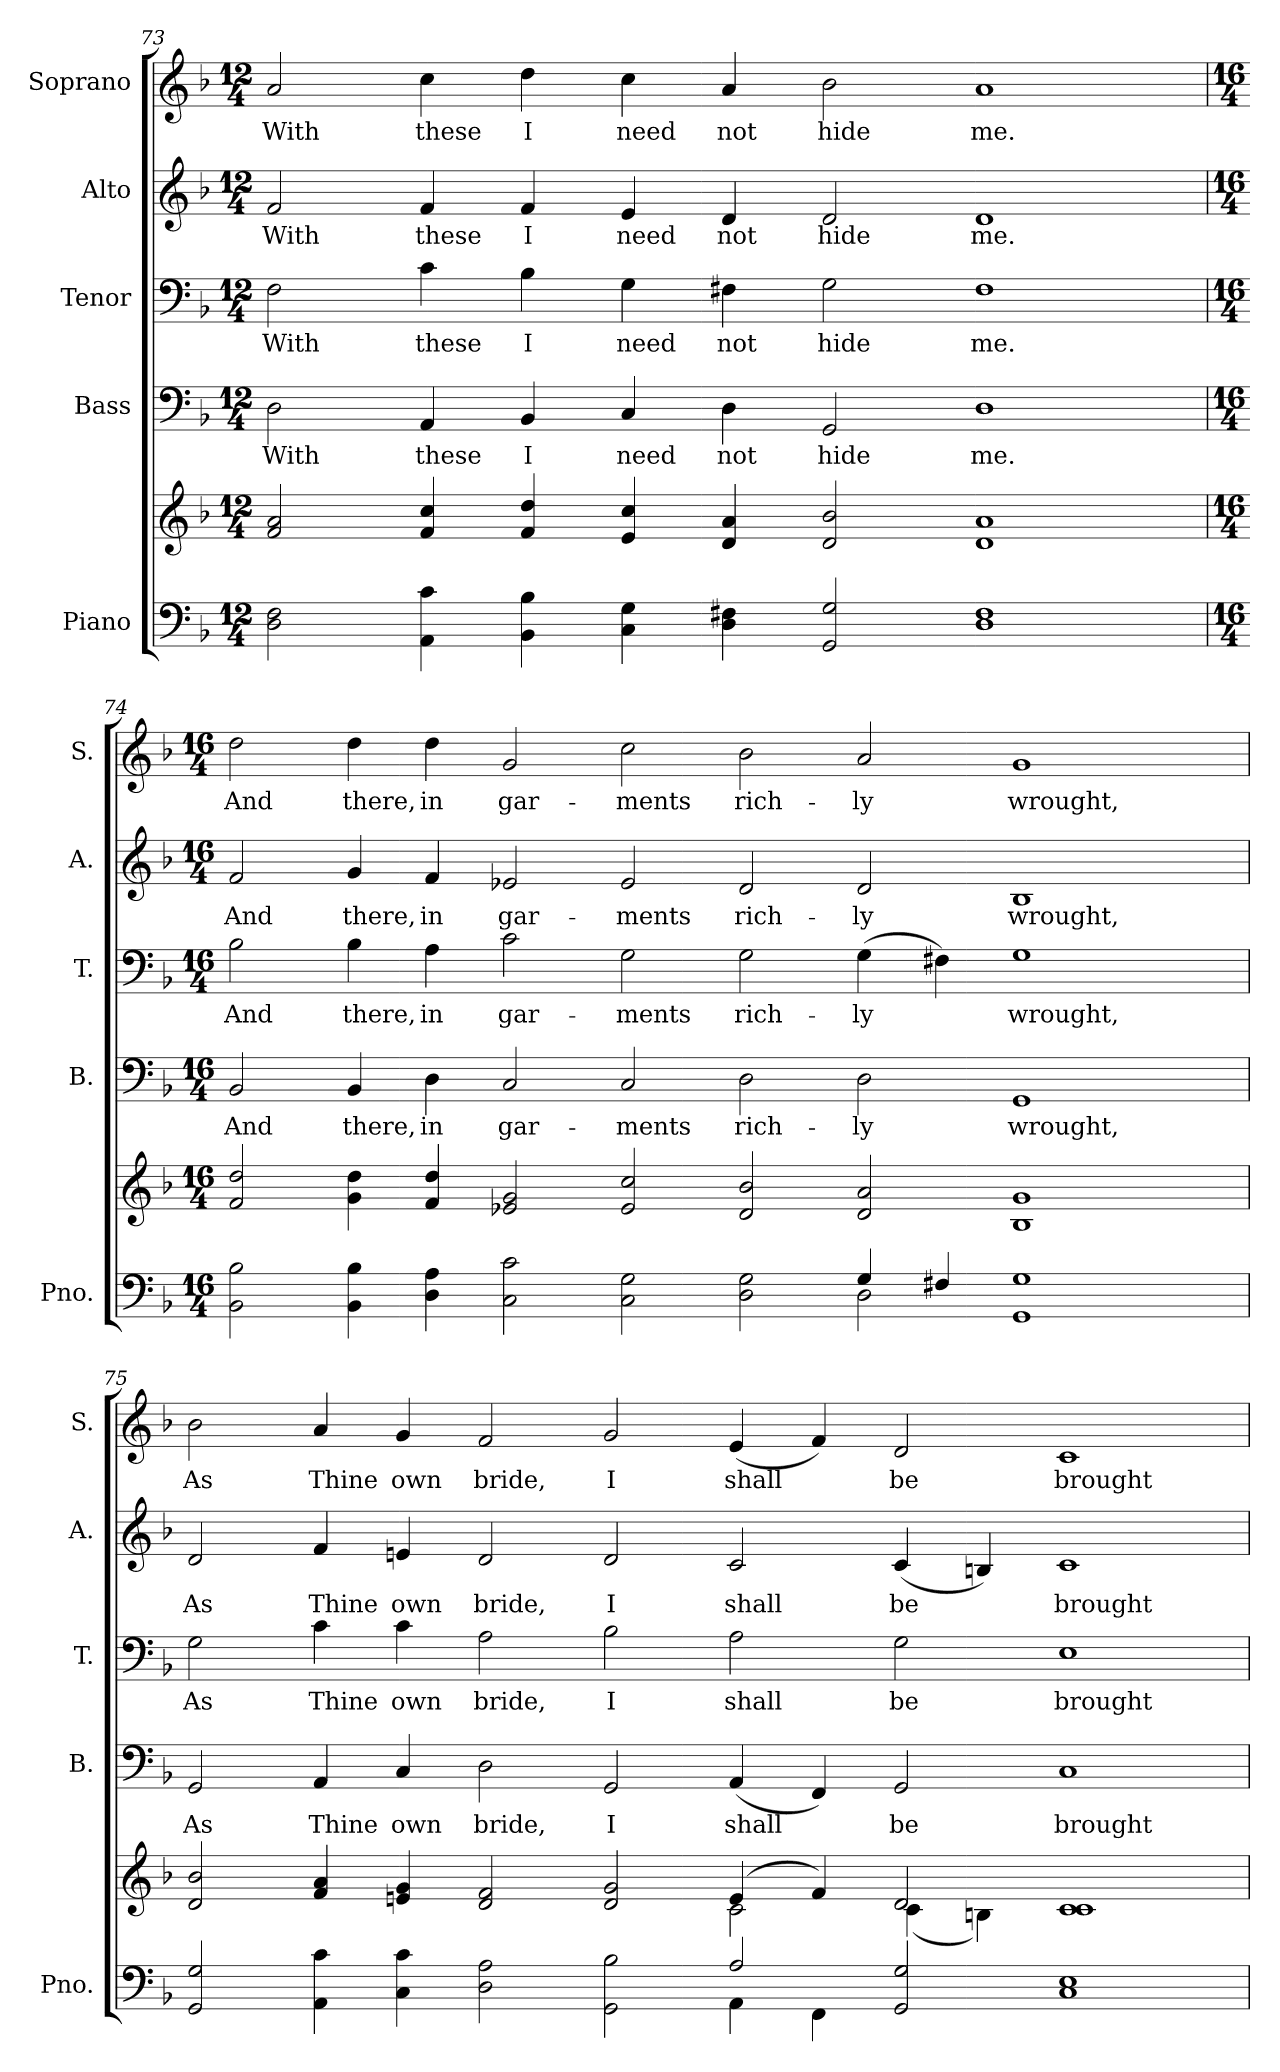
**kern	**kern	**kern	**text	**kern	**text	**kern	**text	**kern	**text
*part5	*part5	*part4	*part4	*part3	*part3	*part2	*part2	*part1	*part1
*staff6	*staff5	*staff4	*staff4	*staff3	*staff3	*staff2	*staff2	*staff1	*staff1
*I"Piano	*	*I"Bass	*	*I"Tenor	*	*I"Alto	*	*I"Soprano	*
*I'Pno.	*	*I'B.	*	*I'T.	*	*I'A.	*	*I'S.	*
!!LO:PB:g=z
*clefF4	*clefG2	*clefF4	*	*clefF4	*	*clefG2	*	*clefG2	*
*k[b-]	*k[b-]	*k[b-]	*	*k[b-]	*	*k[b-]	*	*k[b-]	*
*F:	*F:	*F:	*	*F:	*	*F:	*	*F:	*
*M12/4	*M12/4	*M12/4	*	*M12/4	*	*M12/4	*	*M12/4	*
=73	=73	=73	=73	=73	=73	=73	=73	=73	=73
!	!	!	!LO:LY:b:color=#000000	!	!	!	!	!	!
!	!	!	!	!	!LO:LY:b:color=#000000	!	!	!	!
!	!	!	!	!	!	!	!LO:LY:b:color=#000000	!	!
!	!	!	!	!	!	!	!	!	!LO:LY:b:color=#000000
2Di\ 2Fi	2fi/ 2ai	2Di\	With	2Fi\	With	2fi/	With	2ai/	With
!	!	!	!LO:LY:b:color=#000000	!	!	!	!	!	!
!	!	!	!	!	!LO:LY:b:color=#000000	!	!	!	!
!	!	!	!	!	!	!	!LO:LY:b:color=#000000	!	!
!	!	!	!	!	!	!	!	!	!LO:LY:b:color=#000000
4AAi\ 4ci	4fi/ 4cci	4AAi/	these	4ci\	these	4fi/	these	4cci\	these
!	!	!	!LO:LY:b:color=#000000	!	!	!	!	!	!
!	!	!	!	!	!LO:LY:b:color=#000000	!	!	!	!
!	!	!	!	!	!	!	!LO:LY:b:color=#000000	!	!
!	!	!	!	!	!	!	!	!	!LO:LY:b:color=#000000
4BB-i\ 4B-i	4fi/ 4ddi	4BB-i/	I	4B-i\	I	4fi/	I	4ddi\	I
!	!	!	!LO:LY:b:color=#000000	!	!	!	!	!	!
!	!	!	!	!	!LO:LY:b:color=#000000	!	!	!	!
!	!	!	!	!	!	!	!LO:LY:b:color=#000000	!	!
!	!	!	!	!	!	!	!	!	!LO:LY:b:color=#000000
4Ci\ 4Gi	4ei/ 4cci	4Ci/	need	4Gi\	need	4ei/	need	4cci\	need
!	!	!	!LO:LY:b:color=#000000	!	!	!	!	!	!
!	!	!	!	!	!LO:LY:b:color=#000000	!	!	!	!
!	!	!	!	!	!	!	!LO:LY:b:color=#000000	!	!
!	!	!	!	!	!	!	!	!	!LO:LY:b:color=#000000
4Di\ 4F#Xi	4di/ 4ai	4Di\	not	4F#Xi\	not	4di/	not	4ai/	not
!	!	!	!LO:LY:b:color=#000000	!	!	!	!	!	!
!	!	!	!	!	!LO:LY:b:color=#000000	!	!	!	!
!	!	!	!	!	!	!	!LO:LY:b:color=#000000	!	!
!	!	!	!	!	!	!	!	!	!LO:LY:b:color=#000000
2GGi/ 2Gi	2di/ 2b-i	2GGi/	hide	2Gi\	hide	2di/	hide	2b-i\	hide
!	!	!	!LO:LY:b:color=#000000	!	!	!	!	!	!
!	!	!	!	!	!LO:LY:b:color=#000000	!	!	!	!
!	!	!	!	!	!	!	!LO:LY:b:color=#000000	!	!
!	!	!	!	!	!	!	!	!	!LO:LY:b:color=#000000
1Di 1F#i	1di 1ai	1Di	me.	1F#i	me.	1di	me.	1ai	me.
!!LO:PB:g=z
=74	=74	=74	=74	=74	=74	=74	=74	=74	=74
*M16/4	*M16/4	*M16/4	*	*M16/4	*	*M16/4	*	*M16/4	*
*^	*	*	*	*	*	*	*	*	*
!	!	!	!	!LO:LY:b:color=#000000	!	!	!	!	!	!
!	!	!	!	!	!	!LO:LY:b:color=#000000	!	!	!	!
!	!	!	!	!	!	!	!	!LO:LY:b:color=#000000	!	!
!	!	!	!	!	!	!	!	!	!	!LO:LY:b:color=#000000
2BB-i\ 2B-i	1ryy	2fi/ 2ddi	2BB-i/	And	2B-i\	And	2fi/	And	2ddi\	And
!	!	!	!	!LO:LY:b:color=#000000	!	!	!	!	!	!
!	!	!	!	!	!	!LO:LY:b:color=#000000	!	!	!	!
!	!	!	!	!	!	!	!	!LO:LY:b:color=#000000	!	!
!	!	!	!	!	!	!	!	!	!	!LO:LY:b:color=#000000
4BB-i\ 4B-i	.	4gi\ 4ddi	4BB-i/	there,	4B-i\	there,	4gi/	there,	4ddi\	there,
!	!	!	!	!LO:LY:b:color=#000000	!	!	!	!	!	!
!	!	!	!	!	!	!LO:LY:b:color=#000000	!	!	!	!
!	!	!	!	!	!	!	!	!LO:LY:b:color=#000000	!	!
!	!	!	!	!	!	!	!	!	!	!LO:LY:b:color=#000000
4Di\ 4Ai	.	4fi/ 4ddi	4Di\	in	4Ai\	in	4fi/	in	4ddi\	in
!	!	!	!	!LO:LY:b:color=#000000	!	!	!	!	!	!
!	!	!	!	!	!	!LO:LY:b:color=#000000	!	!	!	!
!	!	!	!	!	!	!	!	!LO:LY:b:color=#000000	!	!
!	!	!	!	!	!	!	!	!	!	!LO:LY:b:color=#000000
2Ci\ 2ci	2ryy	2e-Xi/ 2gi	2Ci/	gar-	2ci\	gar-	2e-Xi/	gar-	2gi/	gar-
!	!	!	!	!LO:LY:b:color=#000000	!	!	!	!	!	!
!	!	!	!	!	!	!LO:LY:b:color=#000000	!	!	!	!
!	!	!	!	!	!	!	!	!LO:LY:b:color=#000000	!	!
!	!	!	!	!	!	!	!	!	!	!LO:LY:b:color=#000000
2Ci\ 2Gi	1ryy	2e-i/ 2cci	2Ci/	-ments	2Gi\	-ments	2e-i/	-ments	2cci\	-ments
!	!	!	!	!LO:LY:b:color=#000000	!	!	!	!	!	!
!	!	!	!	!	!	!LO:LY:b:color=#000000	!	!	!	!
!	!	!	!	!	!	!	!	!LO:LY:b:color=#000000	!	!
!	!	!	!	!	!	!	!	!	!	!LO:LY:b:color=#000000
2Di\ 2Gi	.	2di/ 2b-i	2Di\	rich-	2Gi\	rich-	2di/	rich-	2b-i\	rich-
!	!	!	!	!LO:LY:b:color=#000000	!	!	!	!	!	!
!	!	!	!	!	!	!LO:LY:b:color=#000000	!	!	!	!
!	!	!	!	!	!	!	!	!LO:LY:b:color=#000000	!	!
!	!	!	!	!	!	!	!	!	!	!LO:LY:b:color=#000000
4Gi/	2Di\	2di/ 2ai	2Di\	-ly	(4Gi\	-ly	2di/	-ly	2ai/	-ly
4F#Xi/	.	.	.	.	4F#Xi\)	.	.	.	.	.
!	!	!	!	!LO:LY:b:color=#000000	!	!	!	!	!	!
!	!	!	!	!	!	!LO:LY:b:color=#000000	!	!	!	!
!	!	!	!	!	!	!	!	!LO:LY:b:color=#000000	!	!
!	!	!	!	!	!	!	!	!	!	!LO:LY:b:color=#000000
1GGi 1Gi	2ryy	1B-i 1gi	1GGi	wrought,	1Gi	wrought,	1B-i	wrought,	1gi	wrought,
.	2ryy	.	.	.	.	.	.	.	.	.
!!LO:PB:g=z
=75	=75	=75	=75	=75	=75	=75	=75	=75	=75	=75
*	*	*^	*	*	*	*	*	*	*	*
!	!	!	!	!	!LO:LY:b:color=#000000	!	!	!	!	!	!
!	!	!	!	!	!	!	!LO:LY:b:color=#000000	!	!	!	!
!	!	!	!	!	!	!	!	!	!LO:LY:b:color=#000000	!	!
!	!	!	!	!	!	!	!	!	!	!	!LO:LY:b:color=#000000
2GGi/ 2Gi	1ryy	2di/ 2b-i	1ryy	2GGi/	As	2Gi\	As	2di/	As	2b-i\	As
!	!	!	!	!	!LO:LY:b:color=#000000	!	!	!	!	!	!
!	!	!	!	!	!	!	!LO:LY:b:color=#000000	!	!	!	!
!	!	!	!	!	!	!	!	!	!LO:LY:b:color=#000000	!	!
!	!	!	!	!	!	!	!	!	!	!	!LO:LY:b:color=#000000
4AAi\ 4ci	.	4fi/ 4ai	.	4AAi/	Thine	4ci\	Thine	4fi/	Thine	4ai/	Thine
!	!	!	!	!	!LO:LY:b:color=#000000	!	!	!	!	!	!
!	!	!	!	!	!	!	!LO:LY:b:color=#000000	!	!	!	!
!	!	!	!	!	!	!	!	!	!LO:LY:b:color=#000000	!	!
!	!	!	!	!	!	!	!	!	!	!	!LO:LY:b:color=#000000
4Ci\ 4ci	.	4eni/ 4gi	.	4Ci/	own	4ci\	own	4eni/	own	4gi/	own
!	!	!	!	!	!LO:LY:b:color=#000000	!	!	!	!	!	!
!	!	!	!	!	!	!	!LO:LY:b:color=#000000	!	!	!	!
!	!	!	!	!	!	!	!	!	!LO:LY:b:color=#000000	!	!
!	!	!	!	!	!	!	!	!	!	!	!LO:LY:b:color=#000000
2Di\ 2Ai	1ryy	2di/ 2fi	1ryy	2Di\	bride,	2Ai\	bride,	2di/	bride,	2fi/	bride,
!	!	!	!	!	!LO:LY:b:color=#000000	!	!	!	!	!	!
!	!	!	!	!	!	!	!LO:LY:b:color=#000000	!	!	!	!
!	!	!	!	!	!	!	!	!	!LO:LY:b:color=#000000	!	!
!	!	!	!	!	!	!	!	!	!	!	!LO:LY:b:color=#000000
2GGi\ 2B-i	.	2di/ 2gi	.	2GGi/	I	2B-i\	I	2di/	I	2gi/	I
!	!	!	!	!	!LO:LY:b:color=#000000	!	!	!	!	!	!
!	!	!	!	!	!	!	!LO:LY:b:color=#000000	!	!	!	!
!	!	!	!	!	!	!	!	!	!LO:LY:b:color=#000000	!	!
!	!	!	!	!	!	!	!	!	!	!	!LO:LY:b:color=#000000
2Ai/	4AAi\	(4ei/	2ci\	(4AAi/	shall	2Ai\	shall	2ci/	shall	(4ei/	shall
.	4FFi\	4fi/)	.	4FFi/)	.	.	.	.	.	4fi/)	.
!	!	!	!	!	!LO:LY:b:color=#000000	!	!	!	!	!	!
!	!	!	!	!	!	!	!LO:LY:b:color=#000000	!	!	!	!
!	!	!	!	!	!	!	!	!	!LO:LY:b:color=#000000	!	!
!	!	!	!	!	!	!	!	!	!	!	!LO:LY:b:color=#000000
2GGi/ 2Gi	2ryy	2di/	(4ci\	2GGi/	be	2Gi\	be	(4ci/	be	2di/	be
.	.	.	4Bni\)	.	.	.	.	4Bni/)	.	.	.
!	!	!	!	!	!LO:LY:b:color=#000000	!	!	!	!	!	!
!	!	!	!	!	!	!	!LO:LY:b:color=#000000	!	!	!	!
!	!	!	!	!	!	!	!	!	!LO:LY:b:color=#000000	!	!
!	!	!	!	!	!	!	!	!	!	!	!LO:LY:b:color=#000000
1Ci 1Ei	1ryy	1ci 1ci	1ryy	1Ci	brought	1Ei	brought	1ci	brought	1ci	brought
*v	*v	*	*	*	*	*	*	*	*	*	*
*	*v	*v	*	*	*	*	*	*	*	*
=	=	=	=	=	=	=	=	=	=
*-	*-	*-	*-	*-	*-	*-	*-	*-	*-
